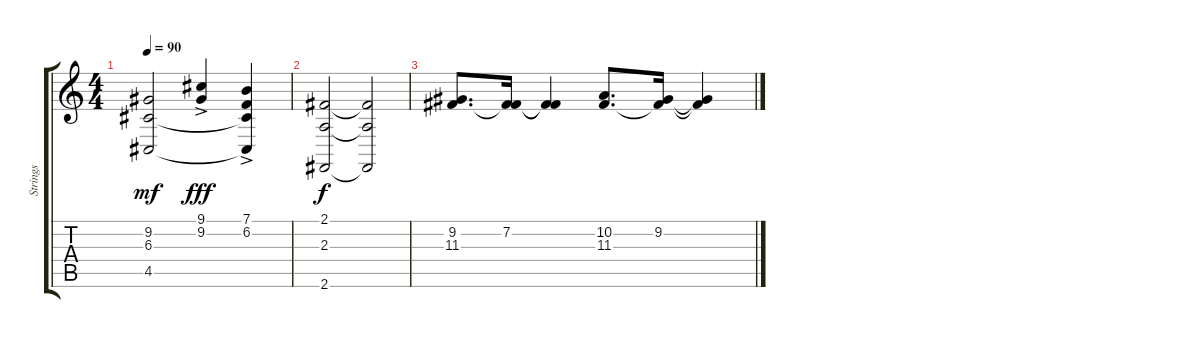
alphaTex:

\track ("Strings" "Strings") {instrument tremolostrings}
\staff {score tabs}
\tuning (E4 B3 G3 D3 A2 E2) {hide}
\ts (4 4)
\tempo 90
\clef g2
\ks c
(9.2 6.3 4.5).2{dy mf} (9.1{ac} 9.2).4{dy fff} (7.1{ac} 6.2 6.3{t} 4.5{t}).4 |
(2.1 2.3 2.6).2{dy f} (2.1{t} 2.3{t} 2.6{t}).2 |
(9.2 11.3).8{d} (7.2 11.3{t}).16 (7.2{t} 11.3{t}).4 (10.2 11.3).8{d} (9.2 11.3{t}).16 (9.2{t} 11.3{t}).4
